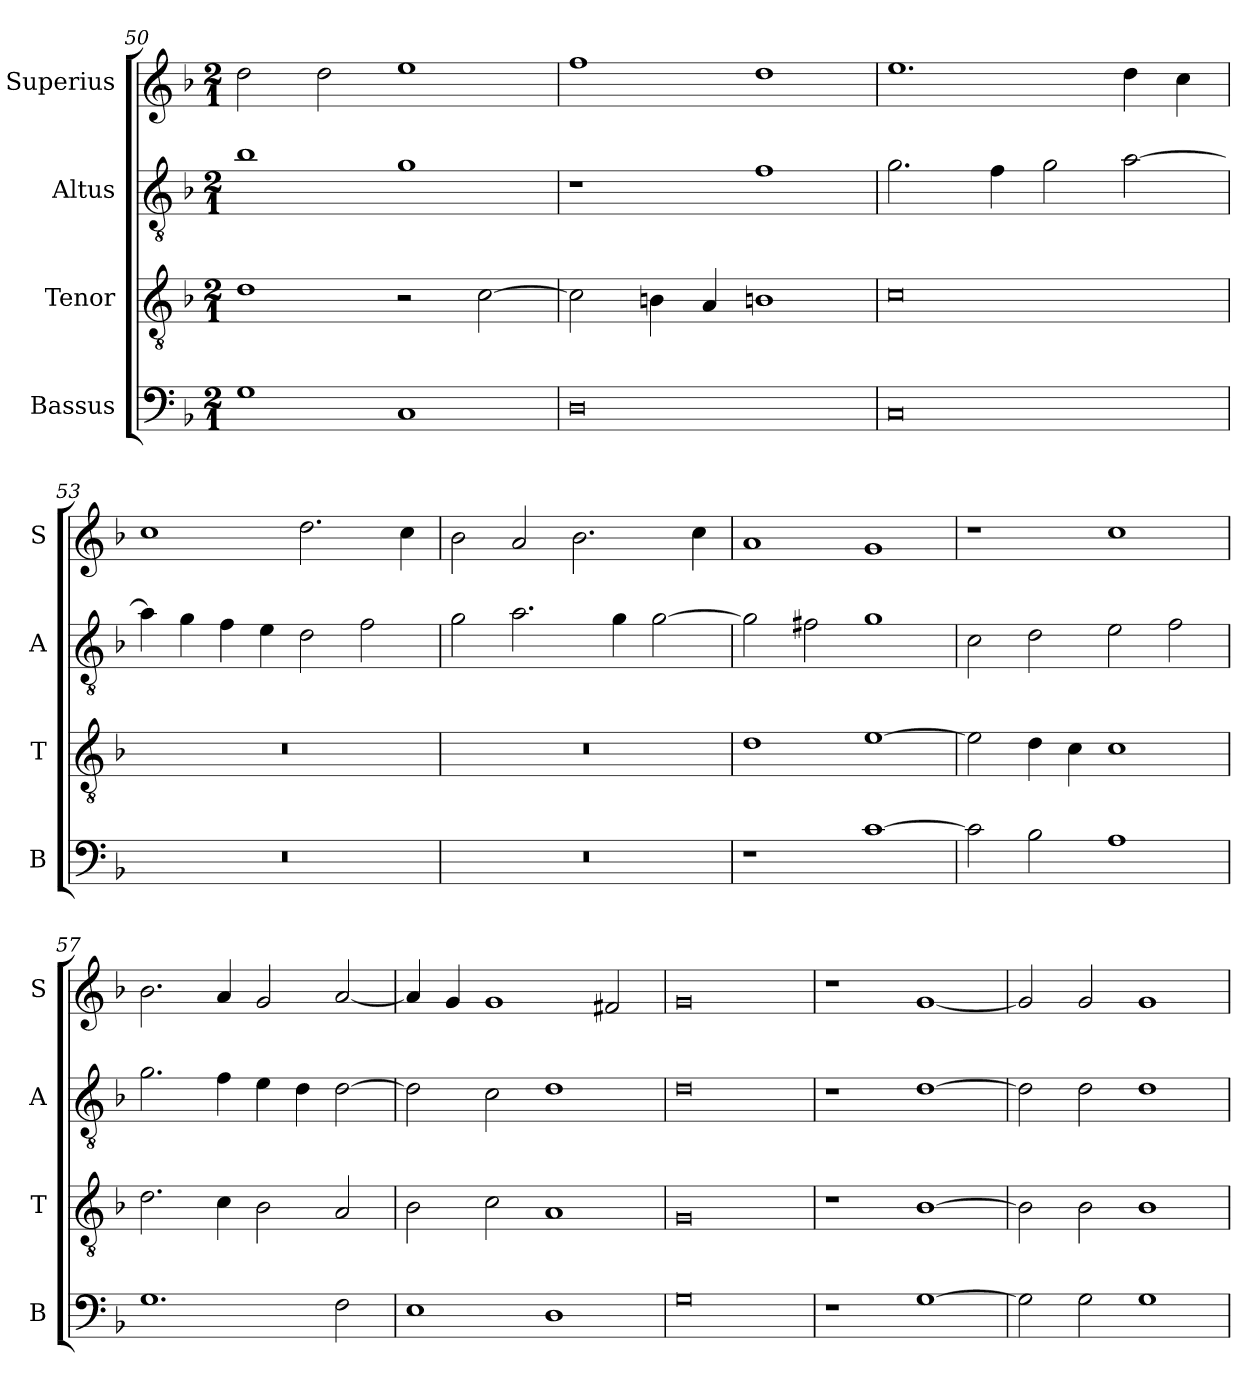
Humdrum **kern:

**kern	**kern	**kern	**kern
*part4	*part3	*part2	*part1
*staff4	*staff3	*staff2	*staff1
*I"Bassus	*I"Tenor	*I"Altus	*I"Superius
*I'B	*I'T	*I'A	*I'S
*clefF4	*clefGv2	*clefGv2	*clefG2
*k[b-]	*k[b-]	*k[b-]	*k[b-]
*d:	*d:	*d:	*d:
*M2/1	*M2/1	*M2/1	*M2/1
=50	=50	=50	=50
1G	1d	1b-	2dd
.	.	.	2dd
1C	2r	1g	1ee
.	[2c	.	.
=51	=51	=51	=51
0D	2c]	1r	1ff
.	4Bn	.	.
.	4A	.	.
.	1Bn	1f	1dd
=52	=52	=52	=52
0C	0c	2.g	1.ee
.	.	4f	.
.	.	2g	.
.	.	[2a	4dd
.	.	.	4cc
=53	=53	=53	=53
0r	0r	4a]	1cc
.	.	4g	.
.	.	4f	.
.	.	4e	.
.	.	2d	2.dd
.	.	2f	.
.	.	.	4cc
=54	=54	=54	=54
0r	0r	2g	2b-
.	.	2.a	2a
.	.	.	2.b-
.	.	4g	.
.	.	[2g	.
.	.	.	4cc
=55	=55	=55	=55
1r	1d	2g]	1a
.	.	2f#X	.
[1c	[1e	1g	1g
=56	=56	=56	=56
2c]	2e]	2c	1r
2B-	4d	2d	.
.	4c	.	.
1A	1c	2e	1cc
.	.	2f	.
=57	=57	=57	=57
1.G	2.d	2.g	2.b-
.	4c	4f	4a
.	2B-	4e	2g
.	.	4d	.
2F	2A	[2d	[2a
=58	=58	=58	=58
1E	2B-	2d]	4a]
.	.	.	4g
.	2c	2c	1g
1D	1A	1d	.
.	.	.	2f#X
=59	=59	=59	=59
0G	0G	0d	0g
=60	=60	=60	=60
1r	1r	1r	1r
[1G	[1B-	[1d	[1g
=61	=61	=61	=61
2G]	2B-]	2d]	2g]
2G	2B-	2d	2g
1G	1B-	1d	1g
=	=	=	=
*-	*-	*-	*-
